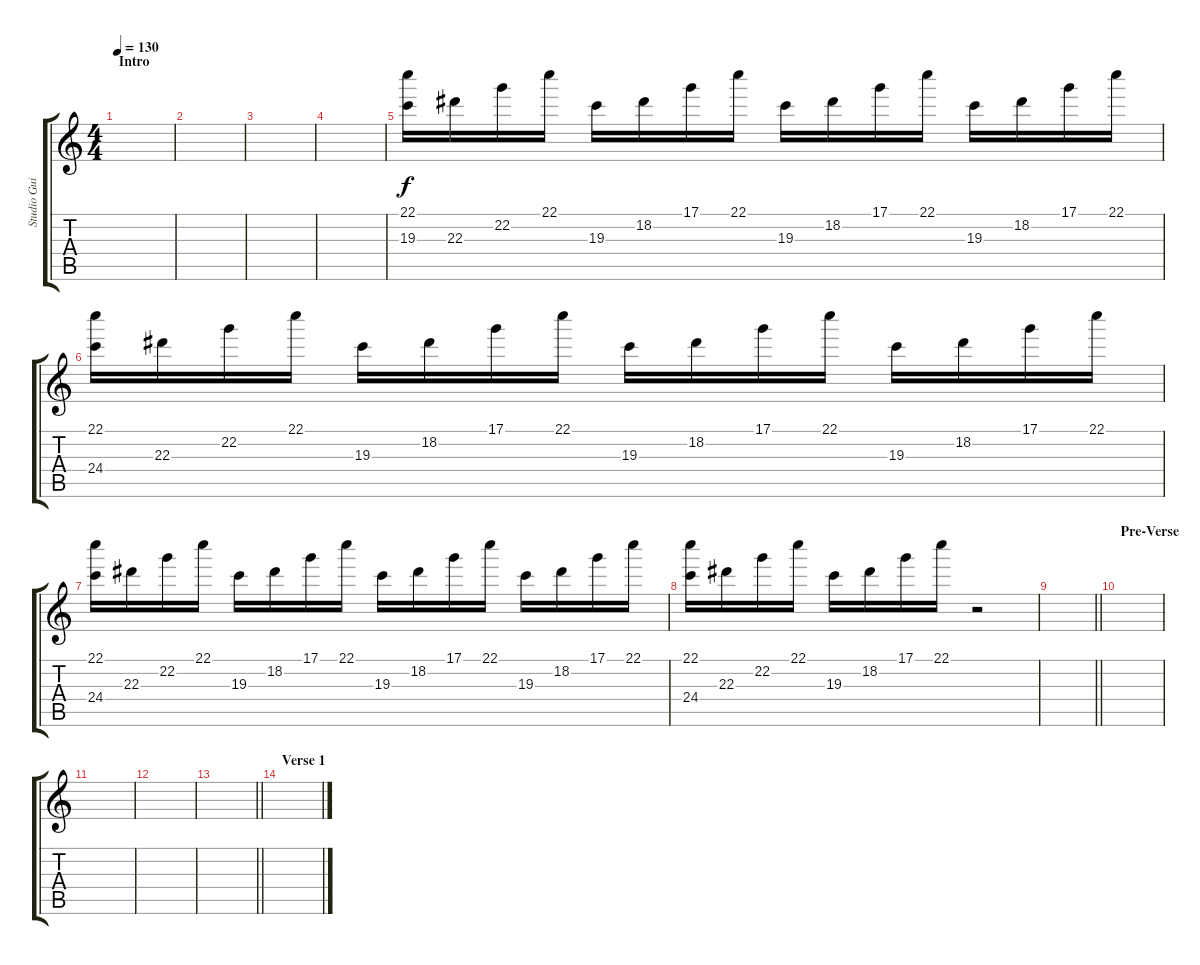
\track ("Studio Guitar" "Studio Gui") {instrument overdrivenguitar}
\staff {score tabs}
\tuning (D4 A3 F3 C3 G2 D2) {hide}
\ts (4 4)
\section ("" "Intro")
\tempo 130
\clef g2
\ks c
|
|
|
|
(22.1 19.3).16{volume 15 balance 16 instrument lead1square} 22.3.16 22.2.16 22.1.16 19.3.16 18.2.16 17.1.16 22.1.16 19.3.16 18.2.16 17.1.16 22.1.16 19.3.16 18.2.16 17.1.16 22.1.16 |
(22.1 24.4).16 22.3.16 22.2.16 22.1.16 19.3.16 18.2.16 17.1.16 22.1.16 19.3.16 18.2.16 17.1.16 22.1.16 19.3.16 18.2.16 17.1.16 22.1.16 |
(22.1 24.4).16{volume 8 balance 0} 22.3.16 22.2.16 22.1.16 19.3.16 18.2.16 17.1.16 22.1.16 19.3.16 18.2.16 17.1.16 22.1.16 19.3.16 18.2.16 17.1.16 22.1.16 |
(22.1 24.4).16 22.3.16 22.2.16 22.1.16 19.3.16 18.2.16 17.1.16 22.1.16 r.2 |
\barLineRight lightlight
|
\section ("" "Pre-Verse")
|
|
|
\barLineRight lightlight
|
\section ("" "Verse 1")
